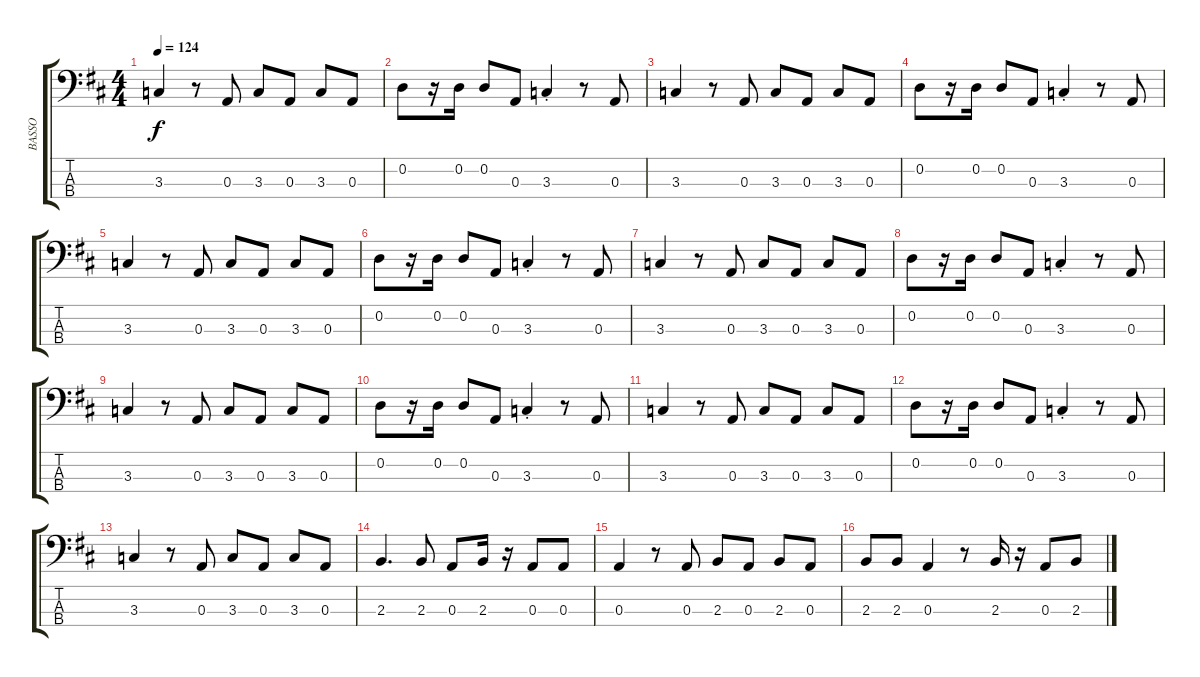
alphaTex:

\track ("BASSO" "BASSO") {instrument electricbasspick}
\staff {score tabs}
\tuning (G2 D2 A1 E1) {hide}
\ts (4 4)
\tempo 124
\clef f4
\ks d
3.3.4{dy f} r.8 0.3.8 3.3.8 0.3.8 3.3.8 0.3.8 |
0.2.8 r.16 0.2.16 0.2.8 0.3.8 3.3{st}.4 r.8 0.3.8 |
3.3.4 r.8 0.3.8 3.3.8 0.3.8 3.3.8 0.3.8 |
0.2.8 r.16 0.2.16 0.2.8 0.3.8 3.3{st}.4 r.8 0.3.8 |
3.3.4 r.8 0.3.8 3.3.8 0.3.8 3.3.8 0.3.8 |
0.2.8 r.16 0.2.16 0.2.8 0.3.8 3.3{st}.4 r.8 0.3.8 |
3.3.4 r.8 0.3.8 3.3.8 0.3.8 3.3.8 0.3.8 |
0.2.8 r.16 0.2.16 0.2.8 0.3.8 3.3{st}.4 r.8 0.3.8 |
3.3.4 r.8 0.3.8 3.3.8 0.3.8 3.3.8 0.3.8 |
0.2.8 r.16 0.2.16 0.2.8 0.3.8 3.3{st}.4 r.8 0.3.8 |
3.3.4 r.8 0.3.8 3.3.8 0.3.8 3.3.8 0.3.8 |
0.2.8 r.16 0.2.16 0.2.8 0.3.8 3.3{st}.4 r.8 0.3.8 |
3.3.4 r.8 0.3.8 3.3.8 0.3.8 3.3.8 0.3.8 |
2.3.4{d} 2.3.8 0.3.8 2.3.16 r.16 0.3.8 0.3.8 |
0.3.4 r.8 0.3.8 2.3.8 0.3.8 2.3.8 0.3.8 |
2.3.8 2.3.8 0.3.4 r.8 2.3.16 r.16 0.3.8 2.3.8
